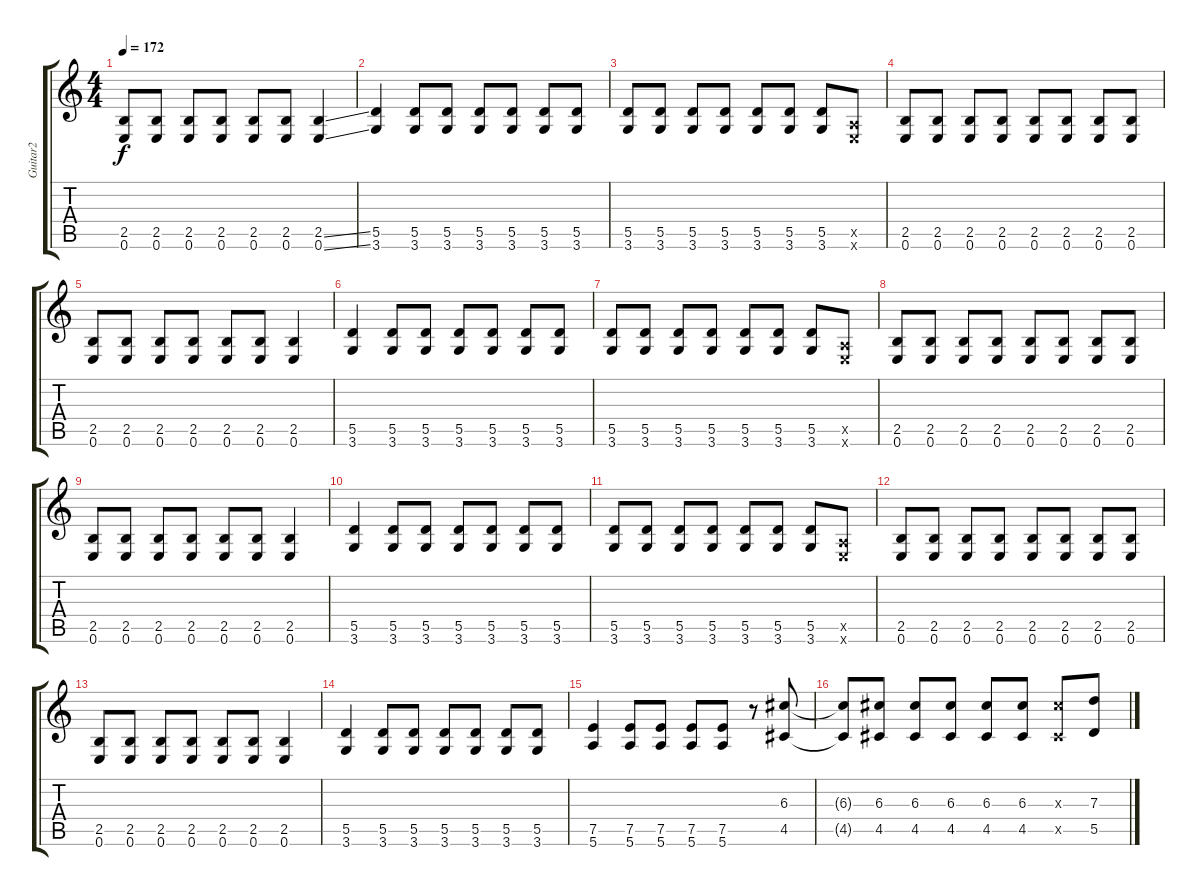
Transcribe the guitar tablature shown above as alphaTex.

\track ("Guitar2" "Guitar2") {instrument overdrivenguitar}
\staff {score tabs}
\tuning (E4 B3 G3 D3 A2 E2) {hide}
\ts (4 4)
\tempo 172
\clef g2
\ks c
(2.5 0.6).8{dy f} (2.5 0.6).8 (2.5 0.6).8 (2.5 0.6).8 (2.5 0.6).8 (2.5 0.6).8 (2.5{ss} 0.6{ss}).4 |
(5.5 3.6).4 (5.5 3.6).8 (5.5 3.6).8 (5.5 3.6).8 (5.5 3.6).8 (5.5 3.6).8 (5.5 3.6).8 |
(5.5 3.6).8 (5.5 3.6).8 (5.5 3.6).8 (5.5 3.6).8 (5.5 3.6).8 (5.5 3.6).8 (5.5 3.6).8 (0.5{x} 0.6{x}).8 |
(2.5 0.6).8 (2.5 0.6).8 (2.5 0.6).8 (2.5 0.6).8 (2.5 0.6).8 (2.5 0.6).8 (2.5 0.6).8 (2.5 0.6).8 |
(2.5 0.6).8 (2.5 0.6).8 (2.5 0.6).8 (2.5 0.6).8 (2.5 0.6).8 (2.5 0.6).8 (2.5 0.6).4 |
(5.5 3.6).4 (5.5 3.6).8 (5.5 3.6).8 (5.5 3.6).8 (5.5 3.6).8 (5.5 3.6).8 (5.5 3.6).8 |
(5.5 3.6).8 (5.5 3.6).8 (5.5 3.6).8 (5.5 3.6).8 (5.5 3.6).8 (5.5 3.6).8 (5.5 3.6).8 (0.5{x} 0.6{x}).8 |
(2.5 0.6).8 (2.5 0.6).8 (2.5 0.6).8 (2.5 0.6).8 (2.5 0.6).8 (2.5 0.6).8 (2.5 0.6).8 (2.5 0.6).8 |
(2.5 0.6).8 (2.5 0.6).8 (2.5 0.6).8 (2.5 0.6).8 (2.5 0.6).8 (2.5 0.6).8 (2.5 0.6).4 |
(5.5 3.6).4 (5.5 3.6).8 (5.5 3.6).8 (5.5 3.6).8 (5.5 3.6).8 (5.5 3.6).8 (5.5 3.6).8 |
(5.5 3.6).8 (5.5 3.6).8 (5.5 3.6).8 (5.5 3.6).8 (5.5 3.6).8 (5.5 3.6).8 (5.5 3.6).8 (0.5{x} 0.6{x}).8 |
(2.5 0.6).8 (2.5 0.6).8 (2.5 0.6).8 (2.5 0.6).8 (2.5 0.6).8 (2.5 0.6).8 (2.5 0.6).8 (2.5 0.6).8 |
(2.5 0.6).8 (2.5 0.6).8 (2.5 0.6).8 (2.5 0.6).8 (2.5 0.6).8 (2.5 0.6).8 (2.5 0.6).4 |
(5.5 3.6).4 (5.5 3.6).8 (5.5 3.6).8 (5.5 3.6).8 (5.5 3.6).8 (5.5 3.6).8 (5.5 3.6).8 |
(7.5 5.6).4 (7.5 5.6).8 (7.5 5.6).8 (7.5 5.6).8 (7.5 5.6).8 r.8 (6.3 4.5).8 |
(6.3{t} 4.5{t}).8 (6.3 4.5).8 (6.3 4.5).8 (6.3 4.5).8 (6.3 4.5).8 (6.3 4.5).8 (6.3{x} 4.5{x}).8 (7.3 5.5).8
